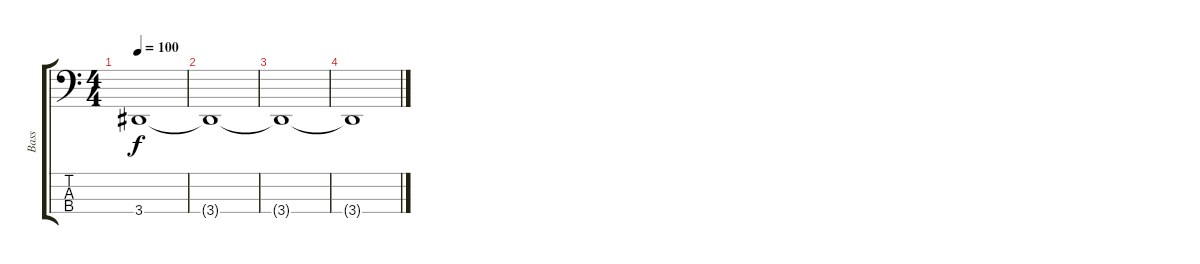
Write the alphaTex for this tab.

\track ("Bass" "Bass") {instrument electricbassfinger}
\staff {score tabs}
\tuning (F2 C2 G1 C1) {hide}
\ts (4 4)
\tempo 100
\clef f4
\ks c
3.4{t}.1{dy f volume 0} |
3.4{t}.1 |
3.4{t}.1 |
3.4{t}.1
